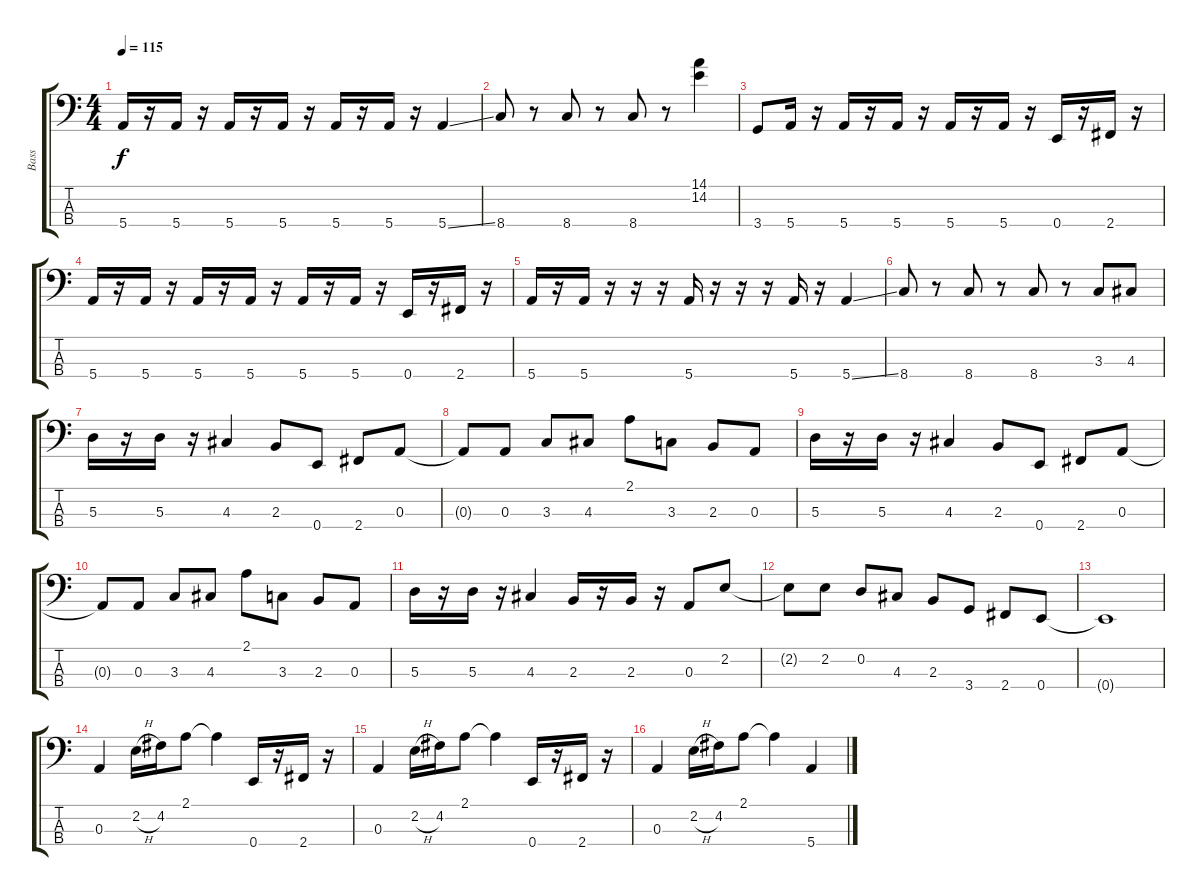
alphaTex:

\track ("Bass" "Bass") {instrument electricbasspick}
\staff {score tabs}
\tuning (G2 D2 A1 E1) {hide}
\ts (4 4)
\tempo 115
\clef f4
\ks c
5.4.16{dy f} r.16 5.4.16 r.16 5.4.16 r.16 5.4.16 r.16 5.4.16 r.16 5.4.16 r.16 5.4{ss}.4 |
8.4.8 r.8 8.4.8 r.8 8.4.8 r.8 (14.1 14.2).4 |
3.4.8 5.4.16 r.16 5.4.16 r.16 5.4.16 r.16 5.4.16 r.16 5.4.16 r.16 0.4.16 r.16 2.4.16 r.16 |
5.4.16 r.16 5.4.16 r.16 5.4.16 r.16 5.4.16 r.16 5.4.16 r.16 5.4.16 r.16 0.4.16 r.16 2.4.16 r.16 |
5.4.16 r.16 5.4.16 r.16 r.16 r.16 5.4.16 r.16 r.16 r.16 5.4.16 r.16 5.4{ss}.4 |
8.4.8 r.8 8.4.8 r.8 8.4.8 r.8 3.3.8 4.3.8 |
5.3.16 r.16 5.3.16 r.16 4.3.4 2.3.8 0.4.8 2.4.8 0.3.8 |
0.3{t}.8 0.3.8 3.3.8 4.3.8 2.1.8 3.3.8 2.3.8 0.3.8 |
5.3.16 r.16 5.3.16 r.16 4.3.4 2.3.8 0.4.8 2.4.8 0.3.8 |
0.3{t}.8 0.3.8 3.3.8 4.3.8 2.1.8 3.3.8 2.3.8 0.3.8 |
5.3.16 r.16 5.3.16 r.16 4.3.4 2.3.16 r.16 2.3.16 r.16 0.3.8 2.2.8 |
2.2{t}.8 2.2.8 0.2.8 4.3.8 2.3.8 3.4.8 2.4.8 0.4.8 |
0.4{t}.1 |
0.3.4 2.2{h}.16 4.2.16 2.1.8 2.1{t}.4 0.4.16 r.16 2.4.16 r.16 |
0.3.4 2.2{h}.16 4.2.16 2.1.8 2.1{t}.4 0.4.16 r.16 2.4.16 r.16 |
0.3.4 2.2{h}.16 4.2.16 2.1.8 2.1{t}.4 5.4{ss}.4
